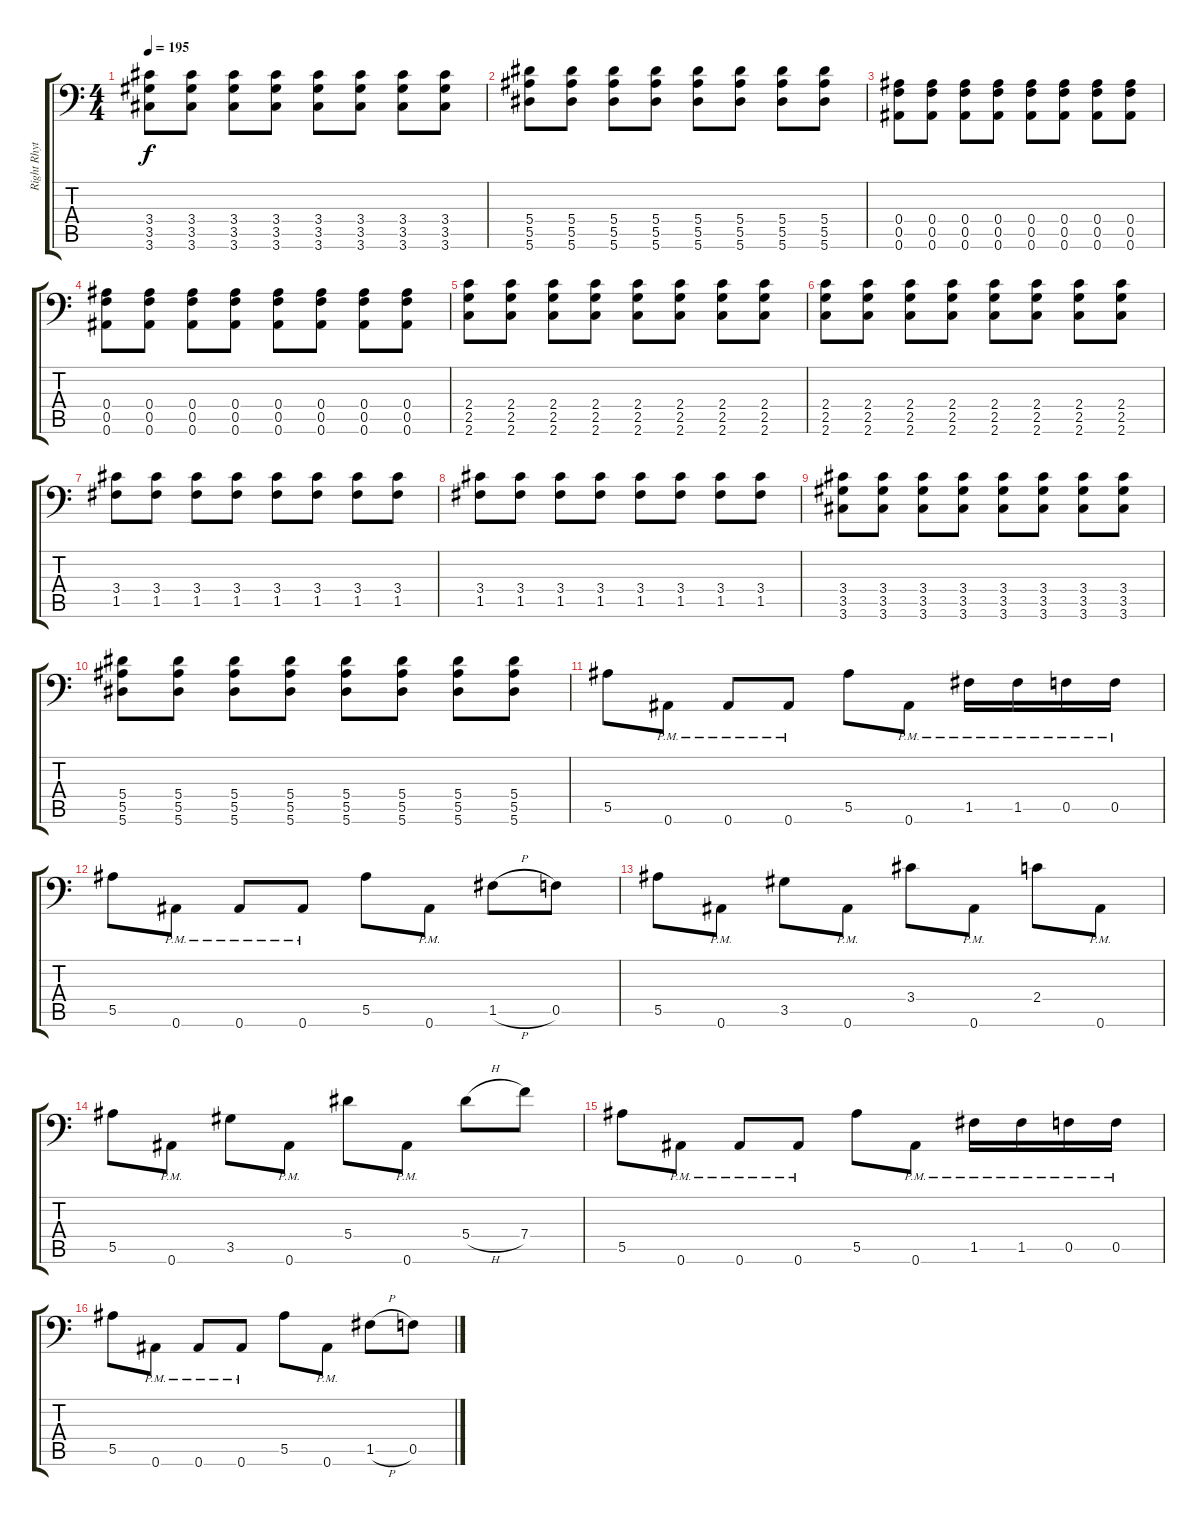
\track ("Right Rhythm" "Right Rhyt") {instrument distortionguitar}
\staff {score tabs}
\tuning (C4 G3 Eb3 Bb2 F2 Bb1) {hide}
\ts (4 4)
\tempo 195
\clef f4
\ks c
(3.4 3.5 3.6).8{dy f} (3.4 3.5 3.6).8 (3.4 3.5 3.6).8 (3.4 3.5 3.6).8 (3.4 3.5 3.6).8 (3.4 3.5 3.6).8 (3.4 3.5 3.6).8 (3.4 3.5 3.6).8 |
(5.4 5.5 5.6).8 (5.4 5.5 5.6).8 (5.4 5.5 5.6).8 (5.4 5.5 5.6).8 (5.4 5.5 5.6).8 (5.4 5.5 5.6).8 (5.4 5.5 5.6).8 (5.4 5.5 5.6).8 |
(0.4 0.5 0.6).8 (0.4 0.5 0.6).8 (0.4 0.5 0.6).8 (0.4 0.5 0.6).8 (0.4 0.5 0.6).8 (0.4 0.5 0.6).8 (0.4 0.5 0.6).8 (0.4 0.5 0.6).8 |
(0.4 0.5 0.6).8 (0.4 0.5 0.6).8 (0.4 0.5 0.6).8 (0.4 0.5 0.6).8 (0.4 0.5 0.6).8 (0.4 0.5 0.6).8 (0.4 0.5 0.6).8 (0.4 0.5 0.6).8 |
(2.4 2.5 2.6).8 (2.4 2.5 2.6).8 (2.4 2.5 2.6).8 (2.4 2.5 2.6).8 (2.4 2.5 2.6).8 (2.4 2.5 2.6).8 (2.4 2.5 2.6).8 (2.4 2.5 2.6).8 |
(2.4 2.5 2.6).8 (2.4 2.5 2.6).8 (2.4 2.5 2.6).8 (2.4 2.5 2.6).8 (2.4 2.5 2.6).8 (2.4 2.5 2.6).8 (2.4 2.5 2.6).8 (2.4 2.5 2.6).8 |
(3.4 1.5).8 (3.4 1.5).8 (3.4 1.5).8 (3.4 1.5).8 (3.4 1.5).8 (3.4 1.5).8 (3.4 1.5).8 (3.4 1.5).8 |
(3.4 1.5).8 (3.4 1.5).8 (3.4 1.5).8 (3.4 1.5).8 (3.4 1.5).8 (3.4 1.5).8 (3.4 1.5).8 (3.4 1.5).8 |
(3.4 3.5 3.6).8 (3.4 3.5 3.6).8 (3.4 3.5 3.6).8 (3.4 3.5 3.6).8 (3.4 3.5 3.6).8 (3.4 3.5 3.6).8 (3.4 3.5 3.6).8 (3.4 3.5 3.6).8 |
(5.4 5.5 5.6).8 (5.4 5.5 5.6).8 (5.4 5.5 5.6).8 (5.4 5.5 5.6).8 (5.4 5.5 5.6).8 (5.4 5.5 5.6).8 (5.4 5.5 5.6).8 (5.4 5.5 5.6).8 |
5.5.8 0.6{pm}.8 0.6{pm}.8 0.6{pm}.8 5.5.8 0.6{pm}.8 1.5{pm}.16 1.5{pm}.16 0.5{pm}.16 0.5{pm}.16 |
5.5.8 0.6{pm}.8 0.6{pm}.8 0.6{pm}.8 5.5.8 0.6{pm}.8 1.5{h}.8 0.5.8 |
5.5.8 0.6{pm}.8 3.5.8 0.6{pm}.8 3.4.8 0.6{pm}.8 2.4.8 0.6{pm}.8 |
5.5.8 0.6{pm}.8 3.5.8 0.6{pm}.8 5.4.8 0.6{pm}.8 5.4{h}.8 7.4.8 |
5.5.8 0.6{pm}.8 0.6{pm}.8 0.6{pm}.8 5.5.8 0.6{pm}.8 1.5{pm}.16 1.5{pm}.16 0.5{pm}.16 0.5{pm}.16 |
5.5.8 0.6{pm}.8 0.6{pm}.8 0.6{pm}.8 5.5.8 0.6{pm}.8 1.5{h}.8 0.5.8
